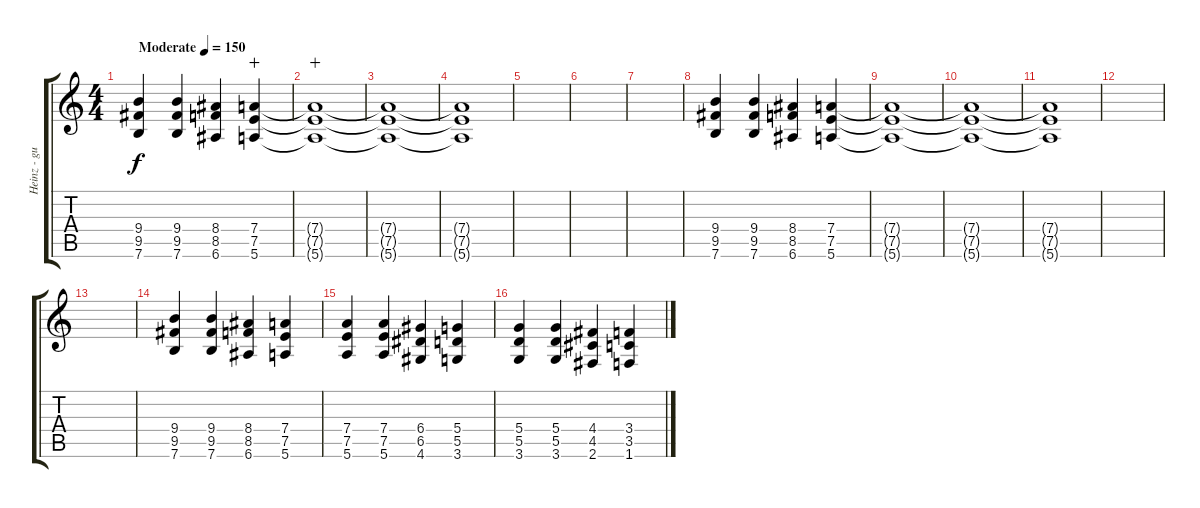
\track ("Heinz - guitar" "Heinz - gu") {instrument distortionguitar}
\staff {score tabs}
\tuning (E4 B3 G3 D3 A2 E2) {hide}
\ts (4 4)
\tempo (150 "Moderate")
\clef g2
\ks c
(9.4 9.5 7.6).4{dy f instrument distortionguitar} (9.4 9.5 7.6).4 (8.4 8.5 6.6).4 (7.4 7.5 5.6).4{wahc} |
(7.4{t} 7.5{t} 5.6{t}).1{wahc} |
(7.4{t} 7.5{t} 5.6{t}).1 |
(7.4{t} 7.5{t} 5.6{t}).1 |
|
|
|
(9.4 9.5 7.6).4 (9.4 9.5 7.6).4 (8.4 8.5 6.6).4 (7.4 7.5 5.6).4 |
(7.4{t} 7.5{t} 5.6{t}).1 |
(7.4{t} 7.5{t} 5.6{t}).1 |
(7.4{t} 7.5{t} 5.6{t}).1 |
|
|
(9.4 9.5 7.6).4 (9.4 9.5 7.6).4 (8.4 8.5 6.6).4 (7.4 7.5 5.6).4 |
(7.4 7.5 5.6).4 (7.4 7.5 5.6).4 (6.4 6.5 4.6).4 (5.4 5.5 3.6).4 |
(5.4 5.5 3.6).4 (5.4 5.5 3.6).4 (4.4 4.5 2.6).4 (3.4 3.5 1.6).4
